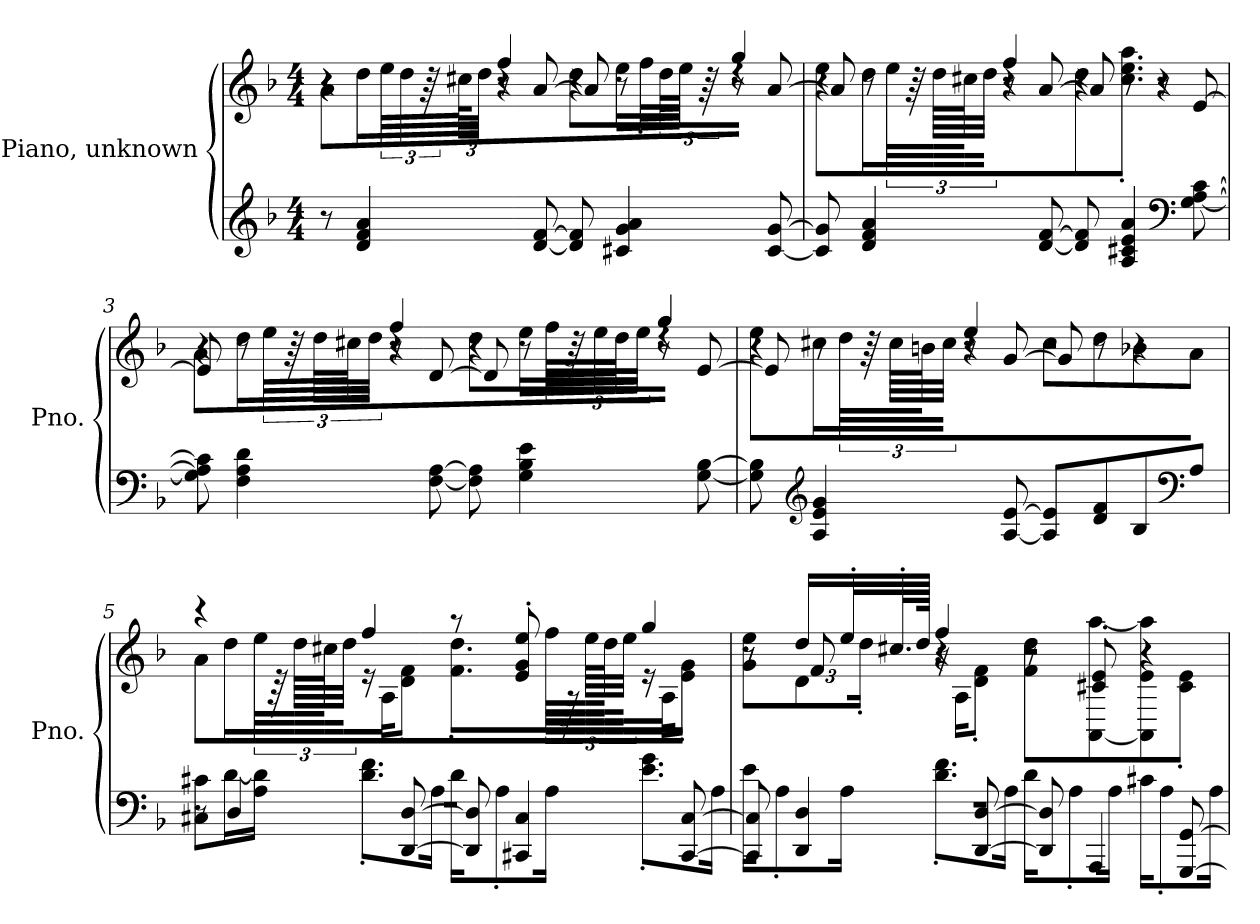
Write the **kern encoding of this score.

**kern	**kern
*part1	*part1
*staff2	*staff1
*I"Piano, unknown	*
*I'Pno.	*
*clefG2	*clefG2
*k[b-]	*k[b-]
*M4/4	*M4/4
*MM120	*MM120
=1	=1
*	*^
*	*	*^
8r	4r	8a\L	4r
4d/ 4f/ 4a/	.	16dd\L	.
.	.	96ee\LL	.
.	.	96dd\JJJJ	.
.	.	96r	.
*	*	*Xbrackettup	*
.	.	96cc#X\KLLL	.
.	.	48dd\JJJ	.
.	4ff/	4r	8r
[8d/ [8f/	.	.	[8a/
8d/] 8f/]	4r	8dd\L	8a/]
4c#X/ 4g/ 4a/	.	16ee\L	8r
.	.	32ff'\L	.
*	*	*brackettup	*
.	.	96dd\L	.
.	.	96ee\JJJJ	.
.	.	96r	.
.	4gg/	4r	8r
[8c#/ [8g/	.	.	[8a/
=2	=2	=2	=2
8c#/] 8g/]	4r	8ee\L	8a/]
4d/ 4f/ 4a/	.	16dd\L	8r
.	.	96ee\JJkk	.
.	.	96r	.
.	.	96dd\LLLL	.
*	*	*Xbrackettup	*
.	.	96cc#X\J	.
.	.	48dd\JJJ	.
.	4ff/	4r	8r
[8d/ [8f/	.	.	[8a/
8d/] 8f/]	4r	8dd\	8a/]
4A/ 4c#X/ 4e/ 4a/	.	4.cc#\' 4.ee\' 4.aa\'	8r
.	8r	.	4r
*clefF4	*	*	*
[8G\ [8A\ [8c#\	[8e/	.	.
!!LO:LB:g=z	!!	!!
=3	=3	=3	=3
8G\] 8A\] 8c#\]	8e/]	8a\L	4r
4F\ 4A\ 4d\	8r	16dd\L	.
*	*	*brackettup	*
.	.	96ee\JJkk	.
.	.	96r	.
.	.	96dd\LLLL	.
*	*	*Xbrackettup	*
.	.	96cc#X\J	.
.	.	48dd\JJJ	.
.	4ff/	4r	8r
[8F\ [8A\	.	.	[8d/
8F\] 8A\]	4r	8dd\L	8d/]
4G\ 4B-\ 4e\	.	16ee\L	8r
*	*	*brackettup	*
.	.	96ff\JJkk	.
.	.	96r	.
.	.	96ee\LLLL	.
*	*	*Xbrackettup	*
.	.	96dd\J	.
.	.	48ee\JJJ	.
.	4gg/	4r	8r
[8G\ [8B-\	.	.	[8e/
=4	=4	=4	=4
8G\] 8B-\]	4r	8ee\L	8e/]
*clefG2	*	*	*
4A/ 4e/ 4g/	.	16cc#X\L	8r
*	*	*brackettup	*
.	.	96dd\JJkk	.
.	.	96r	.
.	.	96cc#\LLLL	.
*	*	*Xbrackettup	*
.	.	96bn\J	.
.	.	48cc#\JJJ	.
.	4ee/	4r	8r
[8A/ [8e/	.	.	[8g/
8A/] 8e/]L	2r	8cc#\L	8g/]
8d/ 8f/	.	8dd\	8r
8B-/	.	8b-X\	4r
*clefF4	*	*	*
8A/J	.	8a\J	.
*	*	*v	*v
!!LO:LB:g=z
=5	=5	=5
*^	*	*
*	*^	*	*
1r	8C#X\ 8c#X\L	8r	4r	8a\L
.	[16d\L	4D/	.	16dd\L
*	*	*	*	*brackettup
.	16A\ 16d\]JJ	.	.	96ee\JJkk
.	.	.	.	96r
.	.	.	.	96dd\LLLL
*	*	*	*	*Xbrackettup
.	.	.	.	96cc#X\J
.	.	.	.	48dd\JJJ
.	8.d\' 8.f\'L	.	4ff/	16r
.	.	.	.	16A\KL
.	.	[8DD/ [8D/	.	8d\' 8f\'J
.	16A\Jk	.	.	.
.	16d\KL	8DD/] 8D/]	8r	8.f\' 8.dd\'L
.	8A'\	.	.	.
.	.	4CC#X/ 4C#/	8e/' 8g/' 8ee/'	.
*	*	*	*	*brackettup
.	16A\Jk	.	.	96ff\Jkkk
.	.	.	.	96r
.	.	.	.	96ee\LLLL
*	*	*	*	*Xbrackettup
.	.	.	.	96dd\J
.	.	.	.	48ee\JJJ
.	8.e\' 8.g\'L	.	4gg/	16r
.	.	.	.	16A\KL
.	.	[8CC#/ [8C#/	.	8e\' 8g\'J
.	16A\Jk	.	.	.
!!LO:LB:g=z
=6	=6	=6	=6	=6
*	*	*	*	*^
1r	16e\KL	8CC#/] 8C#/]	8r	8g\ 8ee\L	8r
.	8A'\	.	.	.	.
.	.	4DD/ 4D/	16dd/LL	12d\	8f/
.	16A\Jk	.	32ee'/L	.	.
.	.	.	.	24dd'\Jk	.
.	.	.	64.cc#X'/L	.	.
.	.	.	128dd/JJJJk	.	.
.	8.d\' 8.f\'L	.	4ff/	16r	4r
.	.	.	.	16A\KL	.
.	.	[8DD/ [8D/	.	8d\' 8f\'J	.
.	16A\Jk	.	.	.	.
.	16d\KL	8DD/] 8D/]	2r	8f\ 8dd\L	8r
.	8A'\	.	.	.	.
.	.	4AAA/	.	[8AA\ [8aa\	8c#X/' 8e/'
.	16A\Jk	.	.	.	.
.	16c#X\KL	.	.	8AA\] 8e\ 8aa\]	4r
.	8A'\	.	.	.	.
.	.	[8GGG/ [8GG/	.	8c#\' 8e\'J	.
.	16A\Jk	.	.	.	.
*v	*v	*v	*	*	*
*	*v	*v	*v
=	=
*-	*-
